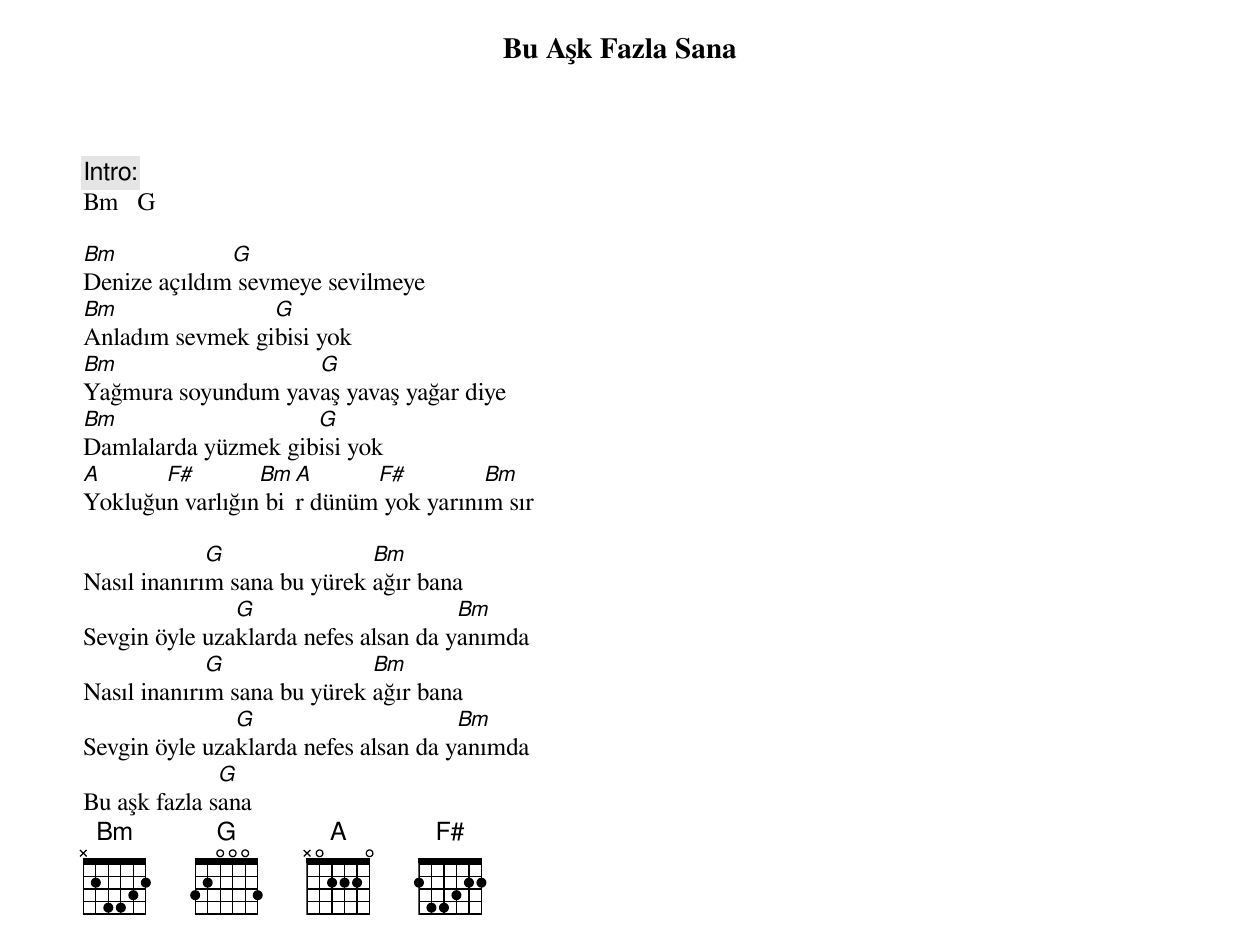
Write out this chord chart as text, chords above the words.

{title: Bu Aşk Fazla Sana}
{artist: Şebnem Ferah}

Intro:
Bm   G

Bm            G
Denize açıldım sevmeye sevilmeye
Bm               G
Anladım sevmek gibisi yok
Bm                  G
Yağmura soyundum yavaş yavaş yağar diye
Bm                   G
Damlalarda yüzmek gibisi yok
A      F#        Bm A      F#         Bm
Yokluğun varlığın bir dünüm yok yarınım sır

             G               Bm
Nasıl inanırım sana bu yürek ağır bana
               G                      Bm
Sevgin öyle uzaklarda nefes alsan da yanımda
             G               Bm
Nasıl inanırım sana bu yürek ağır bana
               G                      Bm
Sevgin öyle uzaklarda nefes alsan da yanımda
              G
Bu aşk fazla sana
